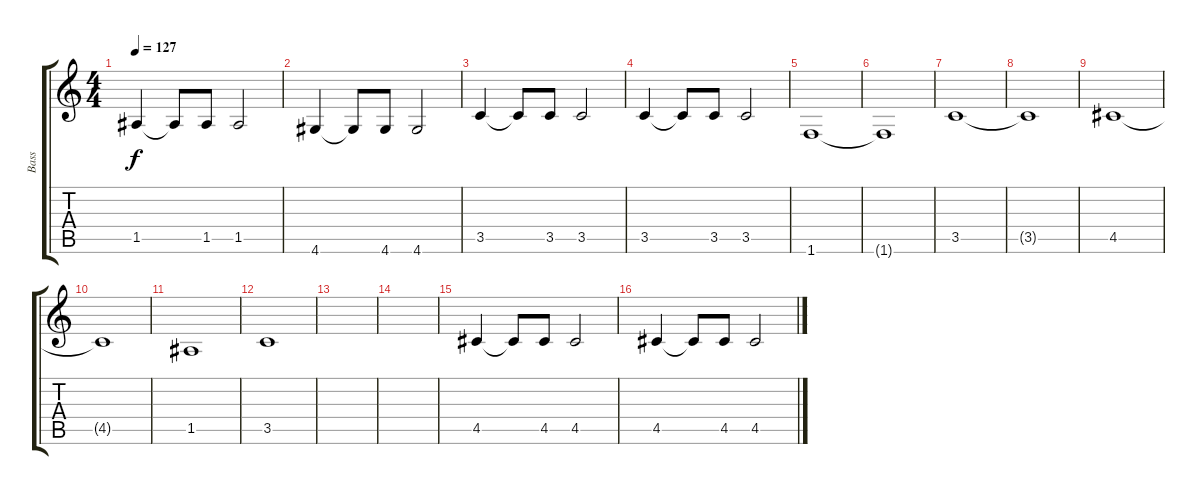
\track ("Bass" "Bass") {instrument electricbasspick}
\staff {score tabs}
\tuning (E4 B3 G3 D3 A2 E2) {hide}
\ts (4 4)
\tempo 127
\clef g2
\ks c
1.5.4{dy f} 1.5{t}.8 1.5.8 1.5.2 |
4.6.4 4.6{t}.8 4.6.8 4.6.2 |
3.5.4 3.5{t}.8 3.5.8 3.5.2 |
3.5.4 3.5{t}.8 3.5.8 3.5.2 |
1.6.1 |
1.6{t}.1 |
3.5.1 |
3.5{t}.1 |
4.5.1 |
4.5{t}.1 |
1.5.1 |
3.5.1 |
|
|
4.5.4 4.5{t}.8 4.5.8 4.5.2 |
4.5.4 4.5{t}.8 4.5.8 4.5.2
